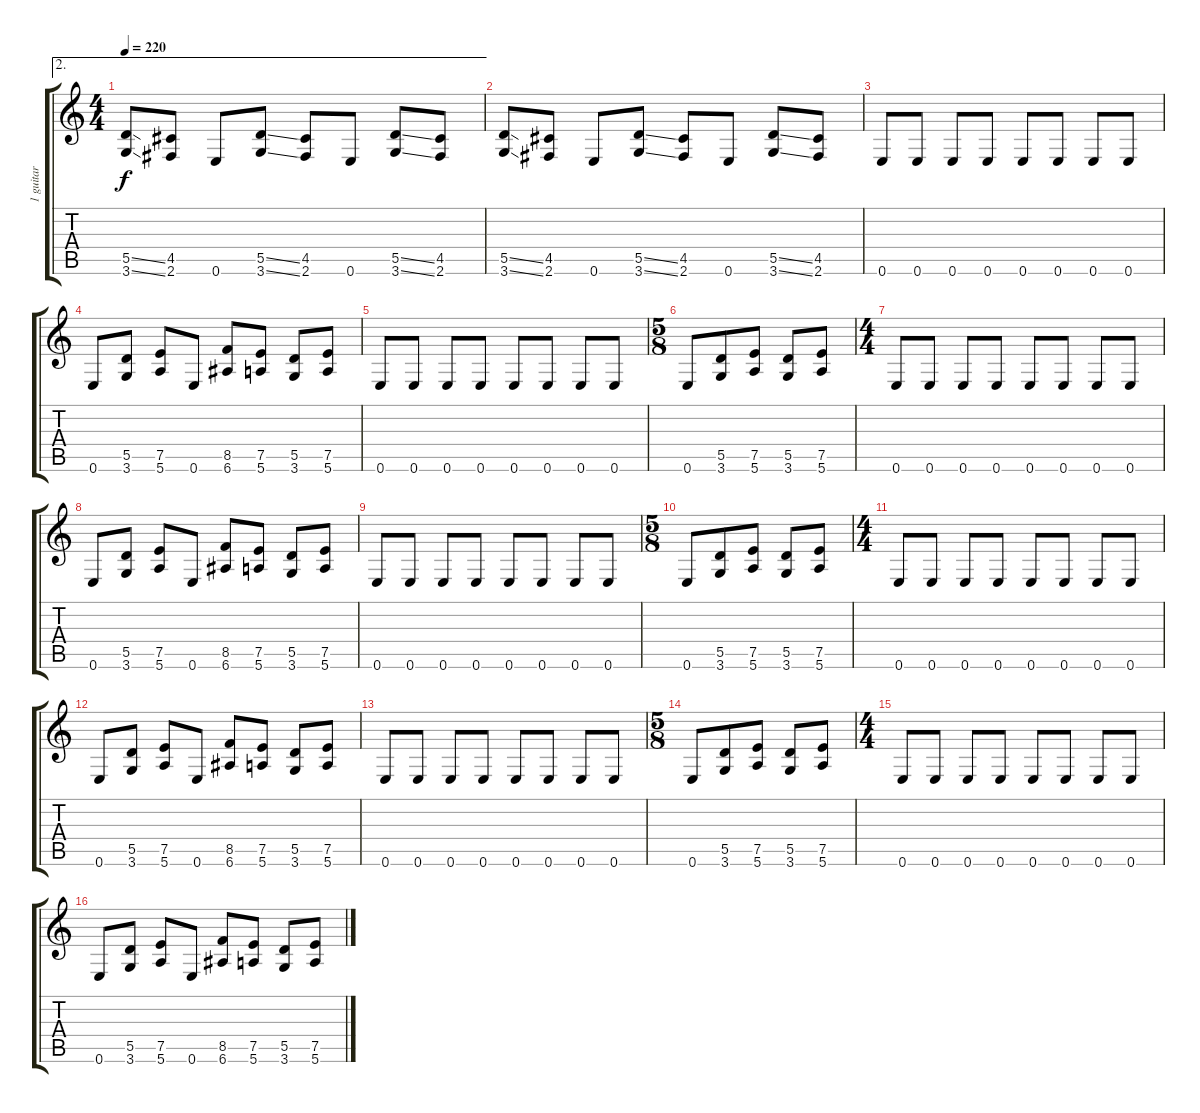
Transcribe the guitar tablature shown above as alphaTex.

\track ("1 guitar" "1 guitar") {instrument overdrivenguitar}
\staff {score tabs}
\tuning (E4 B3 G3 D3 A2 E2) {hide}
\ae 2
\ts (4 4)
\tempo 220
\clef g2
\ks c
(5.5{ss} 3.6{ss}).8{dy f} (4.5 2.6).8 0.6.8 (5.5{ss} 3.6{ss}).8 (4.5 2.6).8 0.6.8 (5.5{ss} 3.6{ss}).8 (4.5 2.6).8 |
(5.5{ss} 3.6{ss}).8 (4.5 2.6).8 0.6.8 (5.5{ss} 3.6{ss}).8 (4.5 2.6).8 0.6.8 (5.5{ss} 3.6{ss}).8 (4.5 2.6).8 |
0.6.8 0.6.8 0.6.8 0.6.8 0.6.8 0.6.8 0.6.8 0.6.8 |
0.6.8 (5.5 3.6).8 (7.5 5.6).8 0.6.8 (8.5 6.6).8 (7.5 5.6).8 (5.5 3.6).8 (7.5 5.6).8 |
0.6.8 0.6.8 0.6.8 0.6.8 0.6.8 0.6.8 0.6.8 0.6.8 |
\ts (5 8)
0.6.8 (5.5 3.6).8 (7.5 5.6).8 (5.5 3.6).8 (7.5 5.6).8 |
\ts (4 4)
0.6.8 0.6.8 0.6.8 0.6.8 0.6.8 0.6.8 0.6.8 0.6.8 |
0.6.8 (5.5 3.6).8 (7.5 5.6).8 0.6.8 (8.5 6.6).8 (7.5 5.6).8 (5.5 3.6).8 (7.5 5.6).8 |
0.6.8 0.6.8 0.6.8 0.6.8 0.6.8 0.6.8 0.6.8 0.6.8 |
\ts (5 8)
0.6.8 (5.5 3.6).8 (7.5 5.6).8 (5.5 3.6).8 (7.5 5.6).8 |
\ts (4 4)
0.6.8 0.6.8 0.6.8 0.6.8 0.6.8 0.6.8 0.6.8 0.6.8 |
0.6.8 (5.5 3.6).8 (7.5 5.6).8 0.6.8 (8.5 6.6).8 (7.5 5.6).8 (5.5 3.6).8 (7.5 5.6).8 |
0.6.8 0.6.8 0.6.8 0.6.8 0.6.8 0.6.8 0.6.8 0.6.8 |
\ts (5 8)
0.6.8 (5.5 3.6).8 (7.5 5.6).8 (5.5 3.6).8 (7.5 5.6).8 |
\ts (4 4)
0.6.8 0.6.8 0.6.8 0.6.8 0.6.8 0.6.8 0.6.8 0.6.8 |
0.6.8 (5.5 3.6).8 (7.5 5.6).8 0.6.8 (8.5 6.6).8 (7.5 5.6).8 (5.5 3.6).8 (7.5 5.6).8
